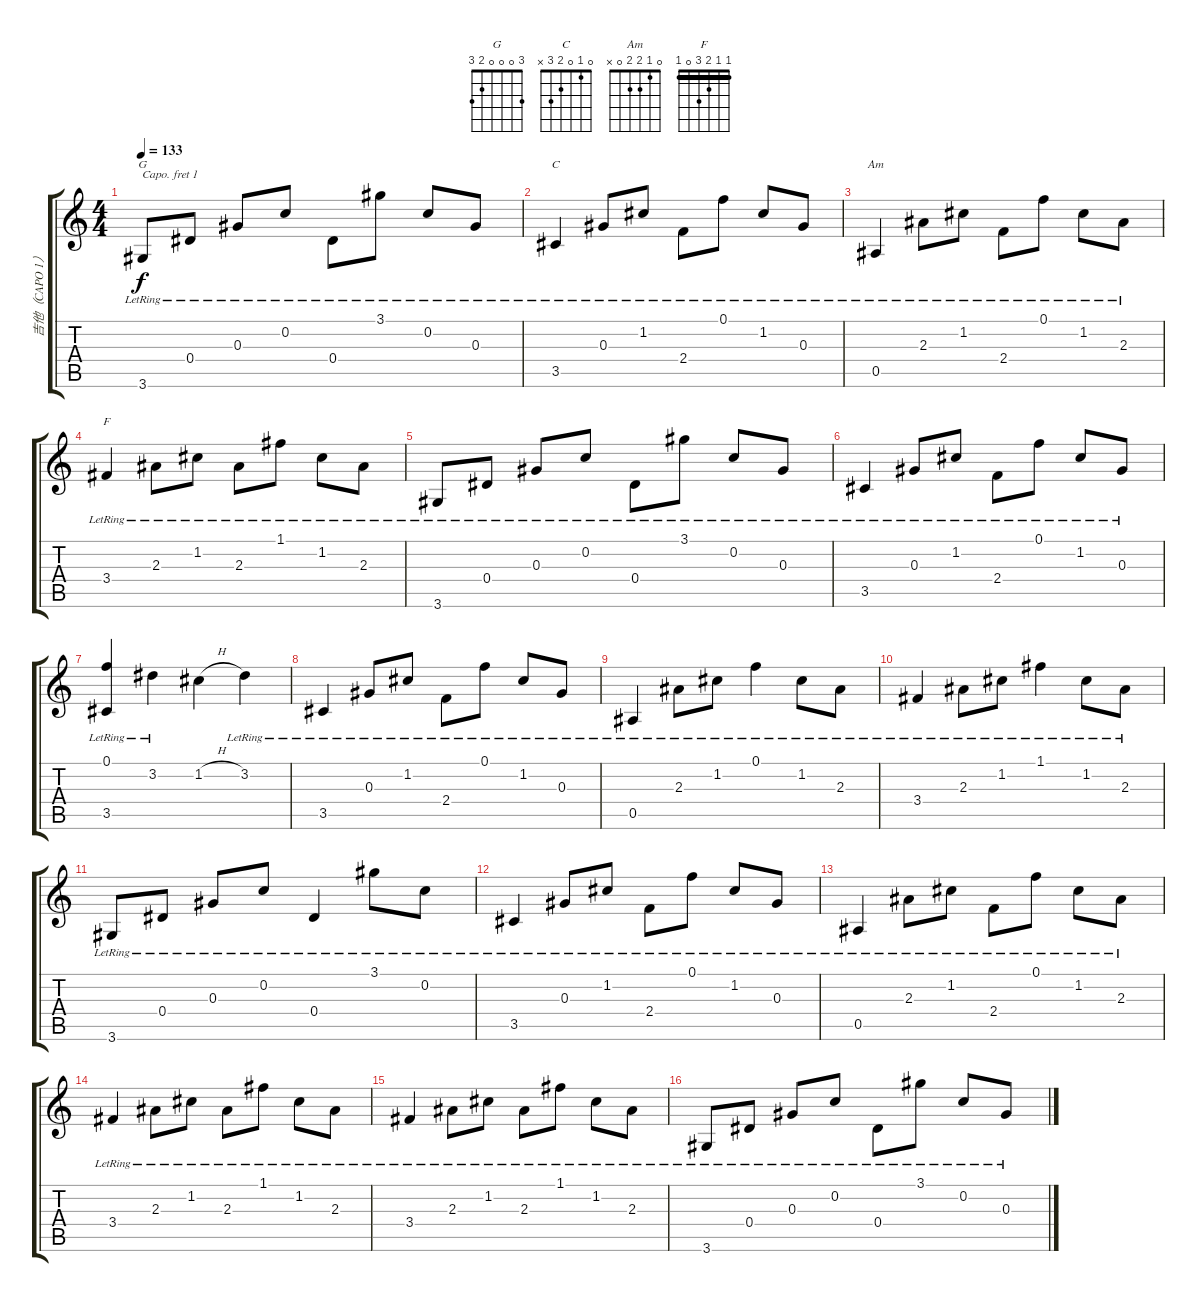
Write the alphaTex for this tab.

\track ("吉他（CAPO 1）" "吉他（CAPO 1）") {instrument acousticguitarsteel}
\staff {score tabs}
\capo 1
\tuning (E4 B3 G3 D3 A2 E2) {hide}
\chord ("G" 3 0 0 0 2 3)
\chord ("C" 0 1 0 2 3 x)
\chord ("Am" 0 1 2 2 0 x)
\chord ("F" 1 1 2 3 0 1) {barre 1}
\ts (4 4)
\tempo 133
\clef g2
\ks c
3.6{lr}.8{ch "G" dy f} 0.4{lr}.8 0.3{lr}.8 0.2{lr}.8 0.4{lr}.8 3.1{lr}.8 0.2{lr}.8 0.3{lr}.8 |
3.5{lr}.4{ch "C"} 0.3{lr}.8 1.2{lr}.8 2.4{lr}.8 0.1{lr}.8 1.2{lr}.8 0.3{lr}.8 |
0.5{lr}.4{ch "Am"} 2.3{lr}.8 1.2{lr}.8 2.4{lr}.8 0.1{lr}.8 1.2{lr}.8 2.3{lr}.8 |
3.4{lr}.4{ch "F"} 2.3{lr}.8 1.2{lr}.8 2.3{lr}.8 1.1{lr}.8 1.2{lr}.8 2.3{lr}.8 |
3.6{lr}.8 0.4{lr}.8 0.3{lr}.8 0.2{lr}.8 0.4{lr}.8 3.1{lr}.8 0.2{lr}.8 0.3{lr}.8 |
3.5{lr}.4 0.3{lr}.8 1.2{lr}.8 2.4{lr}.8 0.1{lr}.8 1.2{lr}.8 0.3{lr}.8 |
(0.1{lr} 3.5{lr}).4 3.2{lr}.4 1.2{h}.4 3.2{lr}.4 |
3.5{lr}.4 0.3{lr}.8 1.2{lr}.8 2.4{lr}.8 0.1{lr}.8 1.2{lr}.8 0.3{lr}.8 |
0.5{lr}.4 2.3{lr}.8 1.2{lr}.8 0.1{lr}.4 1.2{lr}.8 2.3{lr}.8 |
3.4{lr}.4 2.3{lr}.8 1.2{lr}.8 1.1{lr}.4 1.2{lr}.8 2.3{lr}.8 |
3.6{lr}.8 0.4{lr}.8 0.3{lr}.8 0.2{lr}.8 0.4{lr}.4 3.1{lr}.8 0.2{lr}.8 |
3.5{lr}.4 0.3{lr}.8 1.2{lr}.8 2.4{lr}.8 0.1{lr}.8 1.2{lr}.8 0.3{lr}.8 |
0.5{lr}.4 2.3{lr}.8 1.2{lr}.8 2.4{lr}.8 0.1{lr}.8 1.2{lr}.8 2.3{lr}.8 |
3.4{lr}.4 2.3{lr}.8 1.2{lr}.8 2.3{lr}.8 1.1{lr}.8 1.2{lr}.8 2.3{lr}.8 |
3.4{lr}.4 2.3{lr}.8 1.2{lr}.8 2.3{lr}.8 1.1{lr}.8 1.2{lr}.8 2.3{lr}.8 |
3.6{lr}.8 0.4{lr}.8 0.3{lr}.8 0.2{lr}.8 0.4{lr}.8 3.1{lr}.8 0.2{lr}.8 0.3{lr}.8
